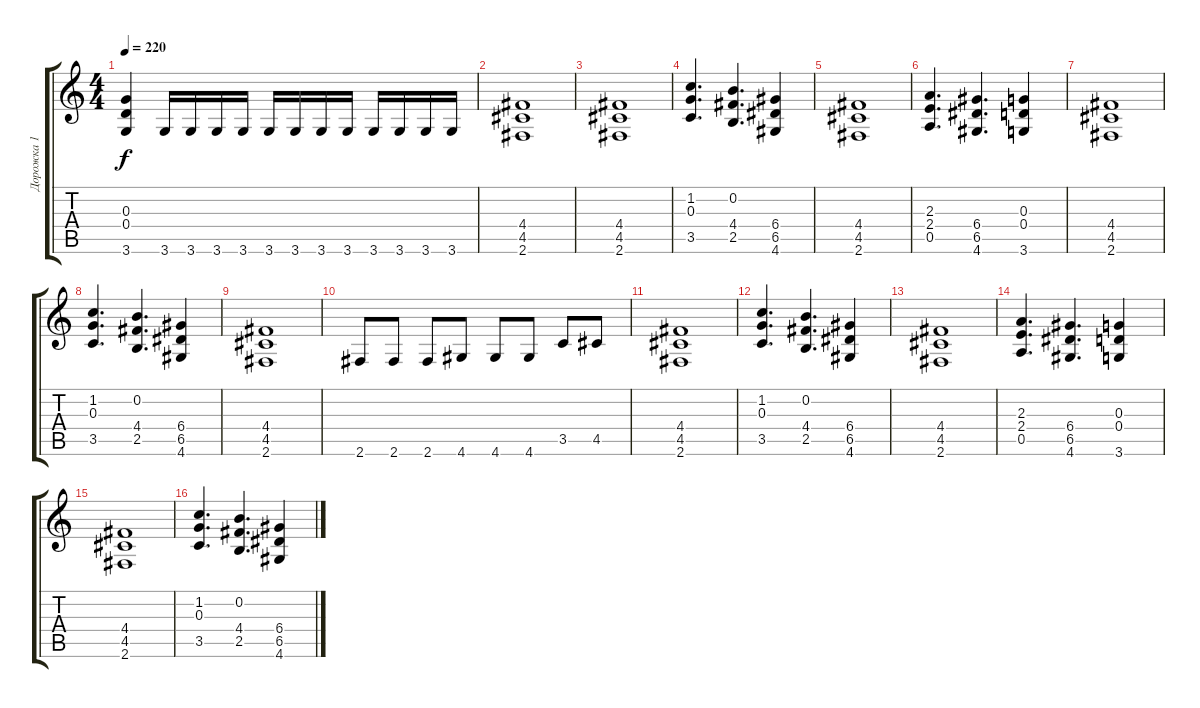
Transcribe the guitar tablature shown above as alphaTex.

\track ("Дорожка 1" "Дорожка 1") {instrument distortionguitar}
\staff {score tabs}
\tuning (E4 B3 G3 D3 A2 E2) {hide}
\ts (4 4)
\tempo 220
\clef g2
\ks c
(0.3 0.4 3.6).4{dy f} 3.6.16 3.6.16 3.6.16 3.6.16 3.6.16 3.6.16 3.6.16 3.6.16 3.6.16 3.6.16 3.6.16 3.6.16 |
(4.4 4.5 2.6).1 |
(4.4 4.5 2.6).1 |
(1.2 0.3 3.5).4{d} (0.2 4.4 2.5).4{d} (6.4 6.5 4.6).4 |
(4.4 4.5 2.6).1 |
(2.3 2.4 0.5).4{d} (6.4 6.5 4.6).4{d} (0.3 0.4 3.6).4 |
(4.4 4.5 2.6).1 |
(1.2 0.3 3.5).4{d} (0.2 4.4 2.5).4{d} (6.4 6.5 4.6).4 |
(4.4 4.5 2.6).1 |
2.6.8 2.6.8 2.6.8 4.6.8 4.6.8 4.6.8 3.5.8 4.5.8 |
(4.4 4.5 2.6).1 |
(1.2 0.3 3.5).4{d} (0.2 4.4 2.5).4{d} (6.4 6.5 4.6).4 |
(4.4 4.5 2.6).1 |
(2.3 2.4 0.5).4{d} (6.4 6.5 4.6).4{d} (0.3 0.4 3.6).4 |
(4.4 4.5 2.6).1 |
(1.2 0.3 3.5).4{d} (0.2 4.4 2.5).4{d} (6.4 6.5 4.6).4
